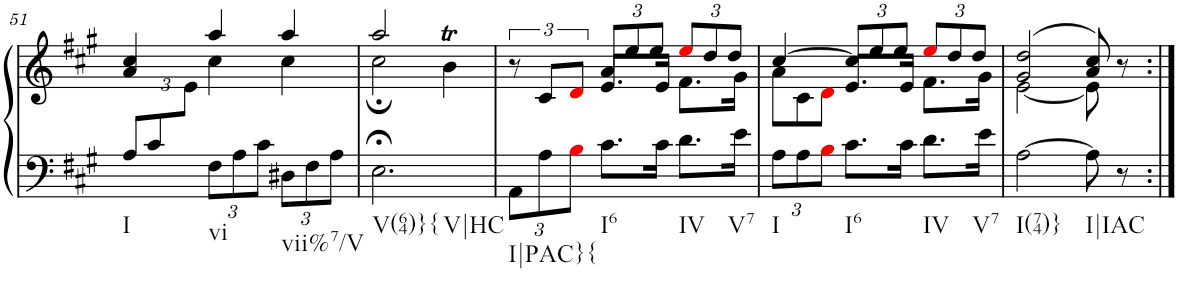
**kern	**kern
*part1	*part1
*staff2	*staff1
*I"Piano	*
*I'Pno.	*
!!LO:PB:g=z
*clefF4	*clefG2
*k[f#c#g#]	*k[f#c#g#]
*M3/4	*M3/4
*Xbrackettup	*
=51	=51
*	*^
*	*	*^
!LO:TX:b:t=I	!	!	!
12A/L	4a/ 4cc#/	4ryy	6ryy
12c#/	.	.	.
12ryy	.	.	12e\J
!LO:TX:b:t=vi	!	!	!
12F#\L	4aa/	4cc#\	2ryy
12A\	.	.	.
12c#\J	.	.	.
!LO:TX:b:t=vii%7/V	!	!	!
12D#X\L	4aa/	4cc#\	.
12F#\	.	.	.
12A\J	.	.	.
*	*	*v	*v
=52	=52	=52
!LO:TX:b:t=V(64)}{	!	!
!LO:TX:b:t=V|HC	!	!
2.E;<\	2cc#\	2aa;/
.	4bT\	4ryy
=53	=53	=53
!LO:TX:b:t=I|PAC}{	!	!
12AA\L	12r	4ryy
12A\	12c#/L	.
12Bi\J	12di/J	.
*	*	*Xbrackettup
!LO:TX:b:t=I6	!	!
8.c#\L	8.e/L	12a/L
.	.	12ee/
.	.	12ee/J
16c#\Jk	16e/Jk	.
!LO:TX:b:t=IV	!	!
!LO:TX:b:t=V7	!	!
8.d\L	8.f#\L	12eei/L
.	.	12dd/
.	.	12dd/J
16e\Jk	16g#\Jk	.
=54	=54	=54
!LO:TX:b:t=I	!	!
12A\L	12a\L	[4cc#/
12A\	12c#\	.
12Bi\J	12di\J	.
!LO:TX:b:t=I6	!	!
8.c#\L	8.e/L	12cc#/L]
.	.	12ee/
.	.	12ee/J
16c#\Jk	16e/Jk	.
!LO:TX:b:t=IV	!	!
!LO:TX:b:t=V7	!	!
8.d\L	8.f#\L	12eei/L
.	.	12dd/
.	.	12dd/J
16e\Jk	16g#\Jk	.
=55	=55	=55
!LO:TX:b:t=I(74)}	!	!
[2A\	(2g#/ 2dd/	[2e\
!LO:TX:b:t=I|IAC	!	!
8A\]	8a/ 8cc#/)	8e\]
8r	8r	8ryy
*	*v	*v
=:|!	=:|!
*-	*-
